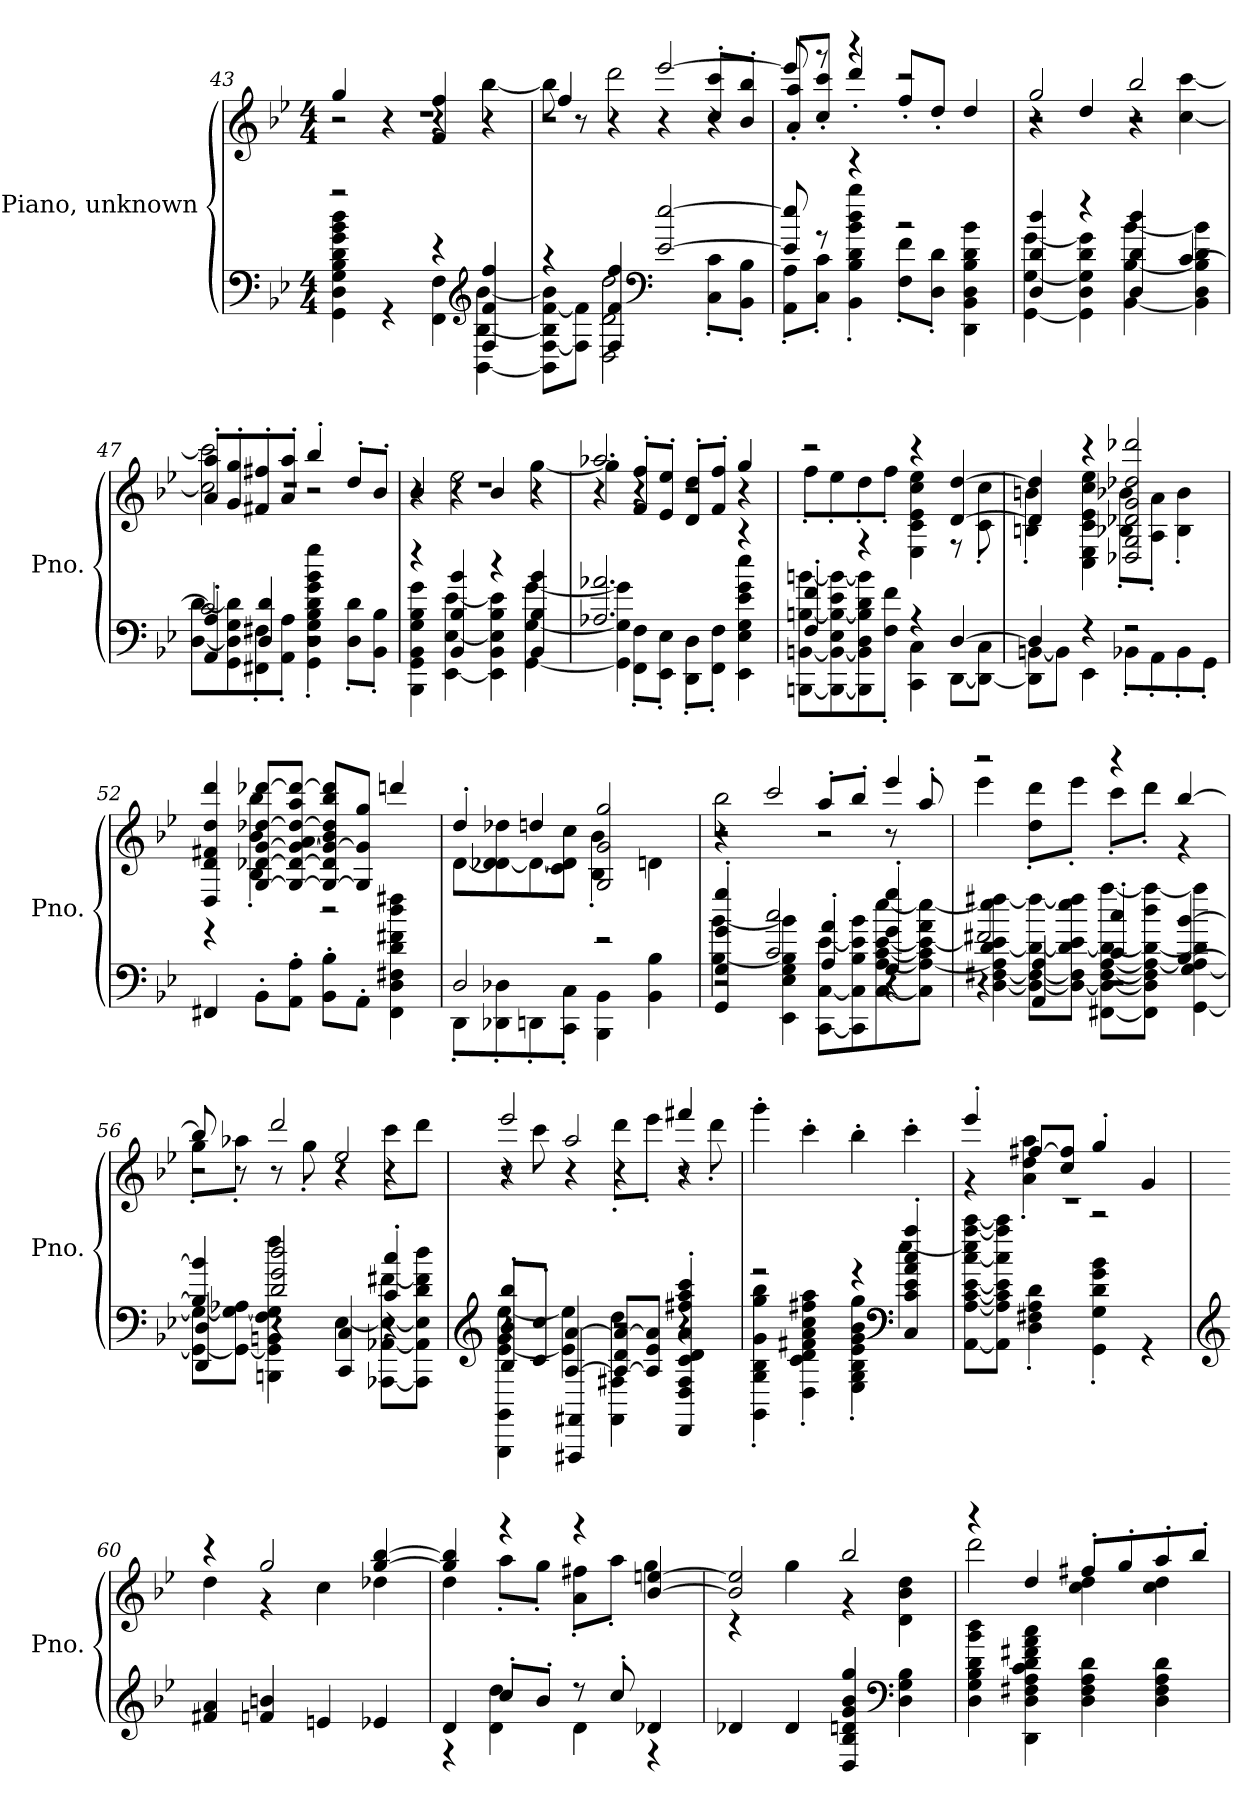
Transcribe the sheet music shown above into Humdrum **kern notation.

**kern	**kern
*part1	*part1
*staff2	*staff1
*I"Piano, unknown	*
*I'Pno.	*
*clefF4	*clefG2
*k[b-e-]	*k[b-e-]
*M4/4	*M4/4
=43	=43
*^	*^
*	*	*	*^
2r	4GG\ 4D\ 4G\ 4B-\ 4d\ 4g\ 4b-\ 4dd\	1r	2r	4gg/
.	4r	.	.	4r
4r	4FF\ 4F\	.	4r	4f/ 4ff/
*clefG2	*	*	*	*
4F/ 4f/ 4ff/	[4BB-\ [4B-\ [4b-\	.	[4bb-\	4r
!!LO:LB:g=z	!!	!!
=44	=44	=44	=44	=44
4r	8BB-\] [8F\ 8B-\] [8f\ 8b-\]L	2r	8bb-\]	4ff/
.	8F\] 8f\]J	.	8r	.
4F/ 4f/ 4ff/	2D\ 2d\ 2dd\	.	2ddd\	4r
*clefF4	*	*	*	*
[2e-/ [2ee-/	.	[2eee-/	.	4r
.	8C\' 8c\'L	.	4r	8cc/' 8ccc/'L
.	8BB-\' 8B-\'J	.	.	8b-/' 8bb-/'J
*	*	*	*v	*v
=45	=45	=45	=45
8e-/] 8ee-/]	8AA\' 8A\'L	8eee-/]	8a/' 8aa/'L
8r	8C\' 8c\'J	8r	8cc/' 8ccc/'J
4r	4BB-\' 4B-\' 4d\' 4b-\' 4dd\' 4bb-\'	4r	4ddd'/
2r	8F\' 8f\'L	2r	8ff'/L
.	8D\' 8d\'J	.	8dd'/J
.	4DD\ 4BB-\ 4D\ 4B-\ 4d\ 4b-\	.	4dd/
=46	=46	=46	=46
*	*	*	*^
4D/ 4d/ 4dd/	[4GG\ [4G\ [4g\	2gg/	2r	4r
4r	4GG\] 4D\ 4G\] 4d\ 4g\]	.	.	4dd/
4D/ 4d/ 4dd/	[4BB-\ [4B-\ [4b-\	2bb-/	4r	2r
[4c/	4BB-\] 4D\ 4B-\] 4d\ 4b-\]	.	[4cc\ [4ccc\	.
=47	=47	=47	=47	=47
*	*^	*	*	*
2c/]	[8D\ [8d\L	4AA/' 4A/'	1r	2cc\] 2ccc\]	8a/' 8aa/'L
.	8GG\ 8D\] 8G\ 8d\]	.	.	.	8g/' 8gg/'
.	8FF#X\' 8F#X\'	4D/ 4d/	.	.	8f#X/' 8ff#X/'
.	8AA\' 8A\'J	.	.	.	8a/' 8aa/'J
2r	4GG\' 4D\' 4G\' 4B-\' 4d\' 4g\' 4b-\' 4gg\'	2r	.	2r	4bb-'/
.	8D\' 8d\'L	.	.	.	8dd'/L
.	8BB-\' 8B-\'J	.	.	.	8b-'/J
*	*v	*v	*	*	*
!!LO:PB:g=z	!!	!!
=48	=48	=48	=48	=48
4r	4BBB-\ 4GG\ 4BB-\ 4G\ 4B-\ 4g\	1r	4r	4b-/
4BB-/ 4B-/ 4b-/	[4EE-\ [4E-\ [4e-\	.	2ee-\	4r
4r	4EE-\] 4BB-\ 4E-\] 4B-\ 4e-\]	.	.	4b-/
4BB-/ 4B-/ 4b-/	[4GG\ [4G\ [4g\	.	[4gg\	4r
=49	=49	=49	=49	=49
2.A-X/ 2.a-X/	4GG\] 4G\] 4g\]	2.aa-X/	4gg\]	4r
.	8FF\' 8F\'L	.	4r	8f/' 8ff/'L
.	8EE-\' 8E-\'J	.	.	8e-/' 8ee-/'J
.	8DD\' 8D\'L	.	2r	8d/' 8dd/'L
.	8FF\' 8F\'J	.	.	8f/' 8ff/'J
4r	4EE-\ 4E-\ 4G\ 4e-\ 4g\ 4ee-\	4r	.	4gg/
*	*	*	*v	*v
=50	=50	=50	=50
4F/' 4f/'	[8BBBn\ [8BBn\ [8Bn\ [8bn\L	2r	8ff'\L
.	8BBB\_ 8BB\_ 8E-\ 8B\_ 8e-\ 8b\_	.	8ee-'\
4r	8BBB\] 8BB\] 8D\ 8B\] 8d\ 8b\]	.	8dd'\
.	8F\' 8f\'J	.	8ff'\J
4r	4CC\ 4C\	4r	4E-\ 4c\ 4e-\ 4cc\ 4ee-\
[4D/	[8DD\L	[4d/ [4dd/	8r
.	8DD\_ 8C\J	.	8c\' 8cc\'
=51	=51	=51	=51
4D/]	8DD\] [8BBn\L	4d/] 4dd/]	4Bn\' 4bn\'
.	8BB\J]	.	.
4r	4EE-\	4r	4C\ 4E-\ 4c\ 4e-\ 4cc\ 4ee-\
2r	8BB-X'\L	2D-X/ 2G/ 2d-X/ 2g/ 2dd-X/ 2ddd-X/	8B-X\' 8b-X\'L
.	8AA'\	.	8A\' 8a\'J
.	8BB-'\	.	4B-\' 4b-\'
.	8GG'\J	.	.
*v	*v	*	*
!!LO:LB:g=z	!!
=52	=52	=52
4FF#X/	4D/ 4d/ 4f#X/ 4dd/ 4ddd/	4r
8BB-'\L	[8G/ [8d-X/ [8g/ [8dd-X/ [8ddd-X/L	4B-\' 4b-\' 4bb-\'
8AA\' 8A\'J	8G/_ 8d-/_ 8g/_ 8a/ 8dd-/_ 8aa/ 8ddd-/_J	.
8BB-\' 8B-\'L	8G/_ 8d-/] 8g/_ 8b-/ 8dd-/] 8bb-/ 8ddd-/]L	2r
8AA'\J	8G/] 8g/] 8gg/J	.
4FF#\ 4D\ 4F#X\ 4d\ 4f#X\ 4dd\ 4ff#X\	4dddn/	.
=53	=53	=53
*^	*	*
2D/	8DD'\L	4dd'/	[8d\L
.	8DD-X\' 8D-X\'	.	8d-X\ 8d\_ 8dd-X\
.	8DDn'\	4ddn/	8d\_
.	8CC\' 8C\'J	.	8c\ 8d\] 8cc\J
2r	4BBB-\ 4BB-\	2G/ 2g/ 2gg/	4B-\' 4b-\'
.	4BB-\ 4B-\	.	4dn\
=54	=54	=54	=54
*	*^	*	*^
4GG/' 4G/' 4g/' 4gg/'	[4B-\ [4b-\	2r	4r	2bb-\	2r
2c/ 2cc/	4EE-\ 4E-\ 4G\ 4B-\] 4b-\]	.	2ccc/	.	.
.	[8CC\ [8C\ [8e-\L	4A/' 4a/'	.	2r	8aa'/L
.	8CC\] 8C\] 8B-\ 8e-\] 8b-\	.	.	.	8bb-'/J
4G/' 4g/' 4gg/'	[8C\ [8A\ [8c\ [8e-\ [8ee-\	4r	4eee-/	.	8r
.	8C\] 8A\_ 8c\] 8e-\_ 8a\ 8ee-\_J	.	.	.	8aa'/
*	*	*	*	*v	*v
!!LO:LB:g=z
=55	=55	=55	=55	=55
2f#X/	[4D\ [4F#X\ 4A\] [4d\ 4e-\] 4ee-\] [4ff#X\	4r	2r	4eee-\
.	8D\_ 8F#\_ 8d\_ 8ff#\_L	4AA/ 4A/	.	8dd\' 8ddd\'L
.	8D\_ 8F#\] 8d\_ 8e-\ 8ee-\ 8ff#\]J	.	.	8eee-'\J
4c/' 4cc/'	[8FF#X\ 8D\_ [8F#\ [8A\ 8d\_ [8aa\L	2r	4r	8ccc'\L
.	8FF#\] 8D\] 8F#\] 8A\_ 8d\_ 8dd\ 8aa\_J	.	.	8ddd'\J
[4B-/ [4b-/	[4GG\ [4G\ 4A\] 4d\] 4aa\]	.	[4bb-/	4r
=56	=56	=56	=56	=56
*	*	*	*	*^
4B-/] 4b-/]	8GG\_ 8G\_L	4DD/ 4D/	8bb-/]	8gg'\L	2r
.	8GG\_ 8G\_ 8A-X\J	.	8r	8aa-X'\J	.
2d/ 2g/ 2dd/	4BBBn\ 4GG\] 4BBn\ 4F\ 4G\] 4ff\	4r	2ddd/	8r	.
.	.	.	.	8gg'\	.
.	[4E-\	4CC/ 4C/	.	4r	2ee-/
4c/' 4cc/'	[8AAA-X\ [8AA-X\ 8E-\_ [8f#X\L	4r	4r	8ccc\L	.
.	8AAA-\] 8AA-\] 8E-\] 8d\ 8f#\] 8dd\J	.	.	8ddd\J	.
=57	=57	=57	=57	=57	=57
*clefG2	*	*	*	*	*
8B-/' 8b-/' 8bb-/'L	4GGG\ 4GG\ [4e-\ 4g\ [4ee-\	4r	2eee-/	8r	4r
8c/' 8cc/'J	.	.	.	8ccc\	.
[4A/ [4a/	4e-\] 4ee-\]	4FFF#X/ 4FF#X/	.	4r	2aa/
8A/_ 8d/ 8a/_L	4FF#\ 4F#X\ 4dd\	2r	4r	8ddd'\L	.
8A/] 8e-/ 8a/]J	.	.	.	8eee-'\J	.
4DD/' 4D/' 4F#/' 4c/' 4d/' 4a/' 4ff#X/' 4aa/' 4ccc/'	4r	.	4fff#X/	8r	4r
.	.	.	.	8ddd'\	.
*	*v	*v	*	*	*
*	*	*v	*v	*v
!!LO:LB:g=z
=58	=58	=58
2r	4GG\' 4G\' 4B-\' 4g\' 4gg\' 4bb-\'	4ggg'\
.	4D\' 4c\' 4d\' 4f#X\' 4a\' 4cc\' 4ff#X\' 4aa\'	4ccc'\
4r	4E-\' 4G\' 4B-\' 4e-\' 4g\' 4b-\' 4gg\'	4bb-'\
*clefF4	*	*
4C/' 4c/' 4e-/' 4a/' 4cc/' 4aa/'	[4ee-\	4ccc'\
=59	=59	=59
*	*	*^
1r	[8AA\ [8A\ [8c\ [8e-\ [8cc\ 8ee-\] [8aa\ [8ccc\L	4eee-'/	4r
.	8AA\] 8A\] 8c\] 8e-\] 8cc\] 8aa\] 8ccc\]J	.	.
.	4D\' 4F#X\' 4A\' 4d\'	[8ff#X/L	4a\' 4dd\' 4aa\'
.	.	8cc/ 8ff#/]J	.
.	4GG\' 4G\' 4d\' 4g\' 4b-\'	4gg'/	2r
.	4r	4g/	.
*v	*v	*	*
=60	=60	=60
*clefG2	*	*
4f#X/ 4a/	4r	4dd\
4fn/ 4bn/	2gg/	4r
4en/	.	4cc\
4e-X/	[4gg/ [4bb-/	4dd-X\
=61	=61	=61
*^	*	*
4d/	4r	4gg/] 4bb-/]	4dd\
8cc'/L	4d\ 4dd\	4r	8aa'\L
8b-'/J	.	.	8gg'\J
8r	4d\	4r	8a\' 8ff#X\'L
8cc'/	.	.	8aa'\J
4d-X/	4r	[4b-/ [4een/	4gg\
*v	*v	*	*
!!LO:LB:g=z	!!
=62	=62	=62
4d-X/	2b-/] 2ee/]	4r
4d-/	.	4gg\
4D/ 4B-/ 4dn/ 4g/ 4b-/ 4gg/	2bb-/	4r
*clefF4	*	*
4D\ 4G\ 4B-\	.	4d\ 4b-\ 4dd\
=63	=63	=63
4D\ 4G\ 4B-\ 4d\ 4b-\ 4dd\	4r	2ddd\
4DD\ 4D\ 4F#X\ 4A\ 4c\ 4d\ 4f#X\ 4a\ 4cc\	4dd/	.
4D\ 4F#\ 4A\ 4d\	8ff#X'/L	4cc\ 4dd\
.	8gg'/	.
4D\ 4F#\ 4A\ 4d\	8aa'/	4cc\ 4dd\
.	8bb-'/J	.
*	*v	*v
=	=
*-	*-
